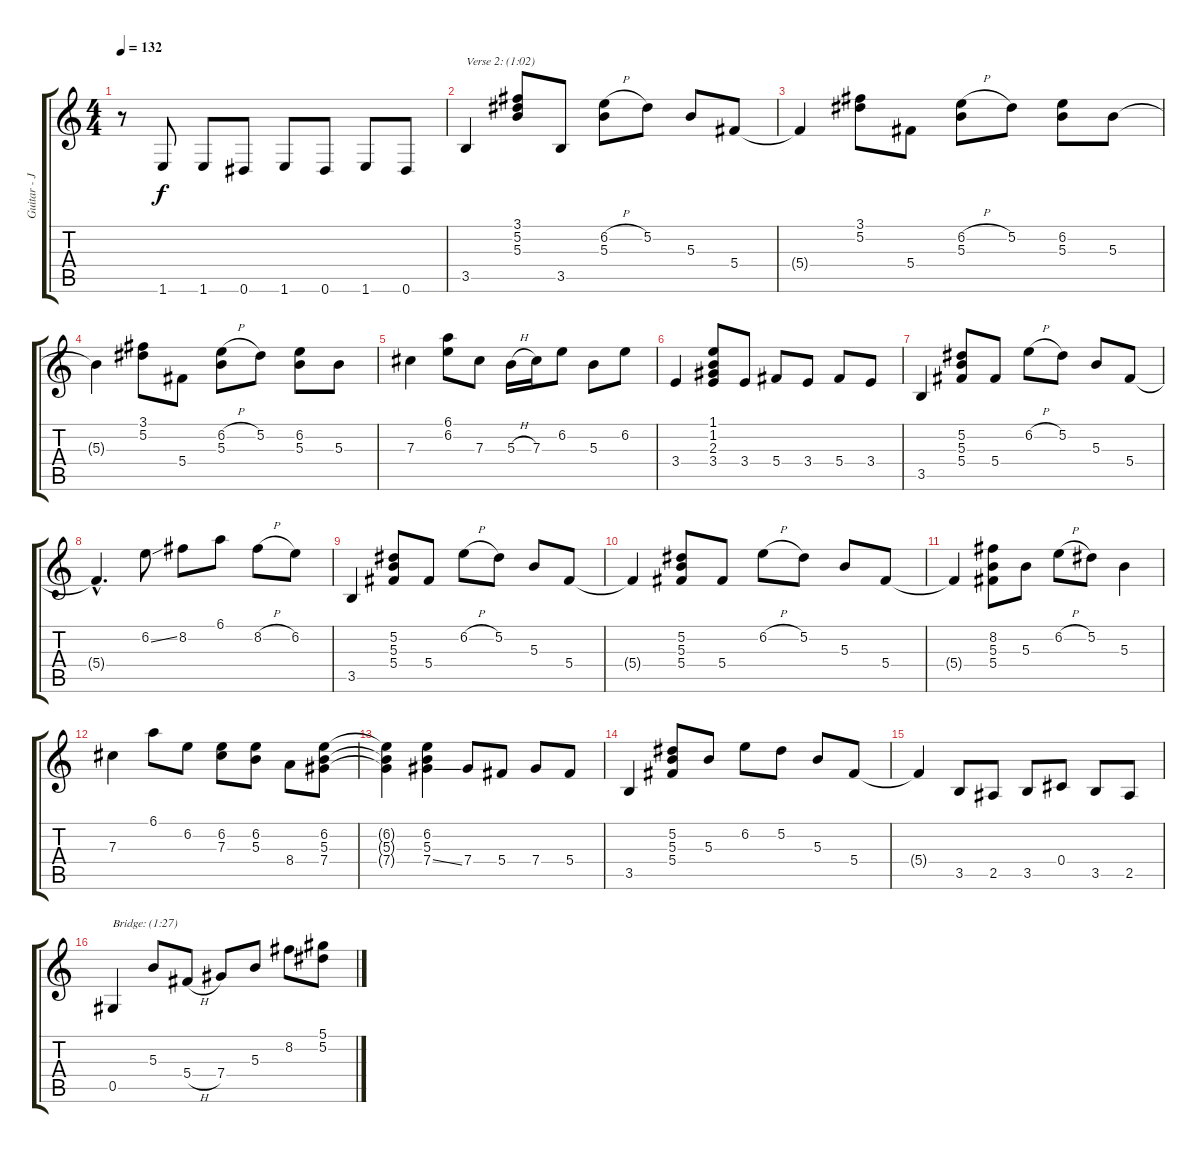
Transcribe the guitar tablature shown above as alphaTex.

\track ("Guitar - John Squire" "Guitar - J") {instrument distortionguitar}
\staff {score tabs}
\tuning (Eb4 Bb3 Gb3 Db3 Ab2 Eb2) {hide}
\ts (4 4)
\tempo 132
\clef g2
\ks c
r.8{dy f} 1.6.8 1.6.8 0.6.8 1.6.8 0.6.8 1.6.8 0.6.8 |
3.5.4{txt "Verse 2: (1:02)"} (3.1 5.2 5.3).8 3.5.8 (6.2{h} 5.3).8 5.2.8 5.3.8 5.4.8 |
5.4{t}.4 (3.1 5.2).8 5.4.8 (6.2{h} 5.3).8 5.2.8 (6.2 5.3).8 5.3.8 |
5.3{t}.4 (3.1 5.2).8 5.4.8 (6.2{h} 5.3).8 5.2.8 (6.2 5.3).8 5.3.8 |
7.3.4 (6.1 6.2).8 7.3.8 5.3{h}.16 7.3.16 6.2.8 5.3.8 6.2.8 |
3.4.4 (1.1 1.2 2.3 3.4).8 3.4.8 5.4.8 3.4.8 5.4.8 3.4.8 |
3.5.4 (5.2 5.3 5.4).8 5.4.8 6.2{h}.8 5.2.8 5.3.8 5.4.8 |
5.4{hac t}.4{d} 6.2{ss}.8 8.2.8 6.1.8 8.2{h}.8 6.2.8 |
3.5.4 (5.2 5.3 5.4).8 5.4.8 6.2{h}.8 5.2.8 5.3.8 5.4.8 |
5.4{t}.4 (5.2 5.3 5.4).8 5.4.8 6.2{h}.8 5.2.8 5.3.8 5.4.8 |
5.4{t}.4 (8.2 5.3 5.4).8 5.3.8 6.2{h}.8 5.2.8 5.3.4 |
7.3.4 6.1.8 6.2.8 (6.2 7.3).8 (6.2 5.3).8 8.4.8 (6.2 5.3 7.4).8 |
(6.2{t} 5.3{t} 7.4{t}).4 (6.2 5.3 7.4{ss}).4 7.4.8 5.4.8 7.4.8 5.4.8 |
3.5.4 (5.2 5.3 5.4).8 5.3.8 6.2.8 5.2.8 5.3.8 5.4.8 |
5.4{t}.4 3.5.8 2.5.8 3.5.8 0.4.8 3.5.8 2.5.8 |
0.5.4{txt "Bridge: (1:27)"} 5.3.8 5.4{h}.8 7.4.8 5.3.8 8.2.8 (5.1 5.2).8
